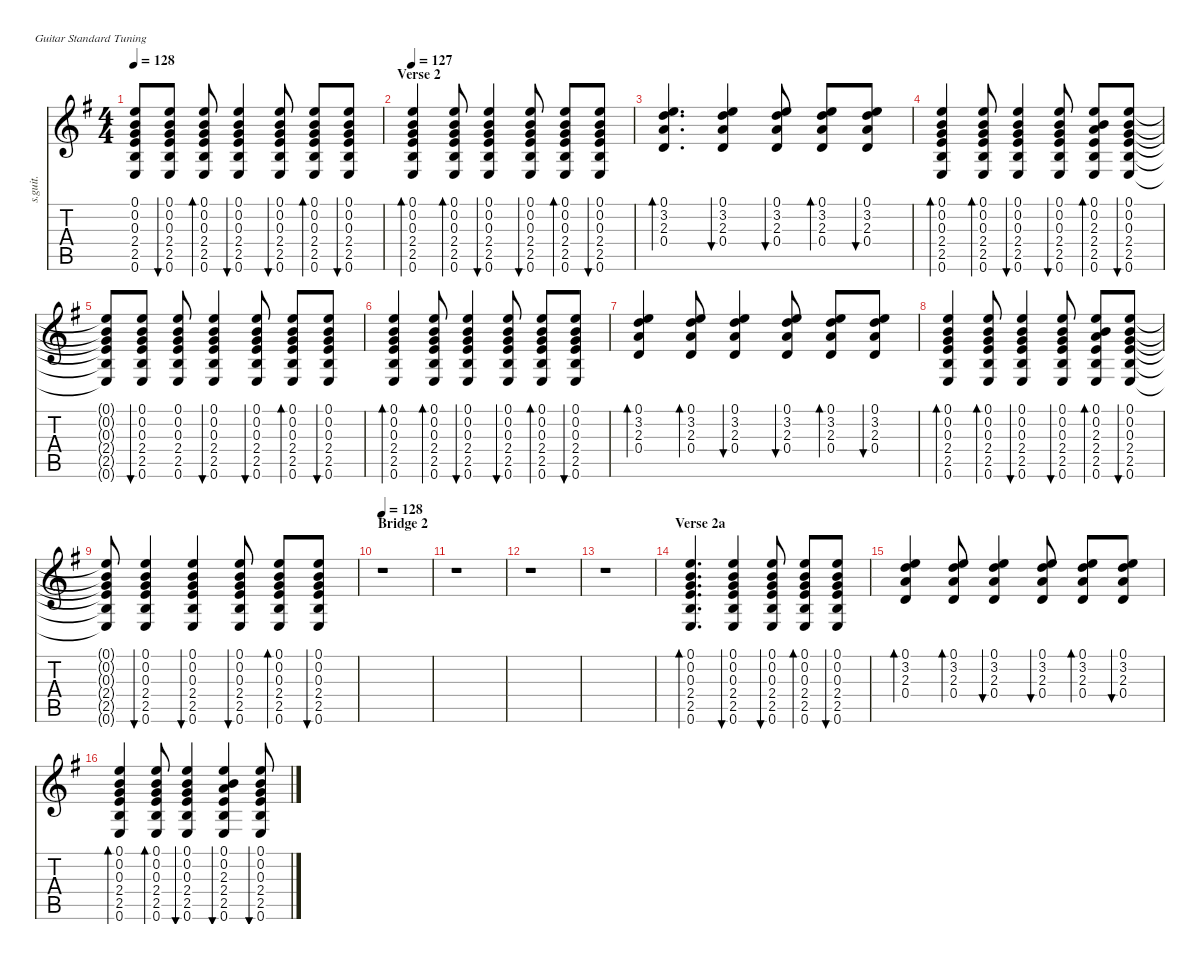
\defaultSystemsLayout 4
\hideDynamics
\bracketExtendMode nobrackets
\otherSystemsTrackNameOrientation horizontal
\track ("Gtr.3 Ac." "s.guit.") {defaultSystemsLayout 4 instrument acousticguitarsteel}
\staff {score tabs}
\tuning (E4 B3 G3 D3 A2 E2)
\ts (4 4)
\tempo 128
\clef g2
\ks eminor
(0.1{t acc forcenatural} 0.2{t acc forcenatural} 0.3{t acc forcenatural} 2.4{t acc forcenatural} 2.5{t acc forcenatural} 0.6{t acc forcenatural}).8{dy f beam Up} (0.1{acc forcenatural} 0.2{acc forcenatural} 0.3{acc forcenatural} 2.4{acc forcenatural} 2.5{acc forcenatural} 0.6{acc forcenatural}).8{bu 30 beam Up} (0.1{acc forcenatural} 0.2{acc forcenatural} 0.3{acc forcenatural} 2.4{acc forcenatural} 2.5{acc forcenatural} 0.6{acc forcenatural}).8{bd 30 beam Up} (0.1{acc forcenatural} 0.2{acc forcenatural} 0.3{acc forcenatural} 2.4{acc forcenatural} 2.5{acc forcenatural} 0.6{acc forcenatural}).4{bu 30 beam Up} (0.1{acc forcenatural} 0.2{acc forcenatural} 0.3{acc forcenatural} 2.4{acc forcenatural} 2.5{acc forcenatural} 0.6{acc forcenatural}).8{bu 30 beam Up} (0.1{acc forcenatural} 0.2{acc forcenatural} 0.3{acc forcenatural} 2.4{acc forcenatural} 2.5{acc forcenatural} 0.6{acc forcenatural}).8{bd 30 beam Up} (0.1{acc forcenatural} 0.2{acc forcenatural} 0.3{acc forcenatural} 2.4{acc forcenatural} 2.5{acc forcenatural} 0.6{acc forcenatural}).8{bu 30 beam Up} |
\section ("" "Verse 2")
\tempo 127
(0.1{acc forcenatural} 0.2{acc forcenatural} 0.3{acc forcenatural} 2.4{acc forcenatural} 2.5{acc forcenatural} 0.6{acc forcenatural}).4{bd 60 beam Up} (0.1{acc forcenatural} 0.2{acc forcenatural} 0.3{acc forcenatural} 2.4{acc forcenatural} 2.5{acc forcenatural} 0.6{acc forcenatural}).8{bd 30 beam Up} (0.1{acc forcenatural} 0.2{acc forcenatural} 0.3{acc forcenatural} 2.4{acc forcenatural} 2.5{acc forcenatural} 0.6{acc forcenatural}).4{bu 30 beam Up} (0.1{acc forcenatural} 0.2{acc forcenatural} 0.3{acc forcenatural} 2.4{acc forcenatural} 2.5{acc forcenatural} 0.6{acc forcenatural}).8{bu 60 beam Up} (0.1{acc forcenatural} 0.2{acc forcenatural} 0.3{acc forcenatural} 2.4{acc forcenatural} 2.5{acc forcenatural} 0.6{acc forcenatural}).8{bd 30 beam Up} (0.1{acc forcenatural} 0.2{acc forcenatural} 0.3{acc forcenatural} 2.4{acc forcenatural} 2.5{acc forcenatural} 0.6{acc forcenatural}).8{bu 30 beam Up} |
(0.1{acc forcenatural} 3.2{acc forcenatural} 2.3{acc forcenatural} 0.4{acc forcenatural}).4{d bd 30 beam Up} (0.1{acc forcenatural} 3.2{acc forcenatural} 2.3{acc forcenatural} 0.4{acc forcenatural}).4{bu 60 beam Up} (0.1{acc forcenatural} 3.2{acc forcenatural} 2.3{acc forcenatural} 0.4{acc forcenatural}).8{bu 60 beam Up} (0.1{acc forcenatural} 3.2{acc forcenatural} 2.3{acc forcenatural} 0.4{acc forcenatural}).8{bd 60 beam Up} (0.1{acc forcenatural} 3.2{acc forcenatural} 2.3{acc forcenatural} 0.4{acc forcenatural}).8{bu 30 beam Up} |
(0.1{acc forcenatural} 0.2{acc forcenatural} 0.3{acc forcenatural} 2.4{acc forcenatural} 2.5{acc forcenatural} 0.6{acc forcenatural}).4{bd 60 beam Up} (0.1{acc forcenatural} 0.2{acc forcenatural} 0.3{acc forcenatural} 2.4{acc forcenatural} 2.5{acc forcenatural} 0.6{acc forcenatural}).8{bd 30 beam Up} (0.1{acc forcenatural} 0.2{acc forcenatural} 0.3{acc forcenatural} 2.4{acc forcenatural} 2.5{acc forcenatural} 0.6{acc forcenatural}).4{bu 30 beam Up} (0.1{acc forcenatural} 0.2{acc forcenatural} 0.3{acc forcenatural} 2.4{acc forcenatural} 2.5{acc forcenatural} 0.6{acc forcenatural}).8{bu 60 beam Up} (0.1{acc forcenatural} 0.2{acc forcenatural} 2.3{acc forcenatural} 2.4{acc forcenatural} 2.5{acc forcenatural} 0.6{acc forcenatural}).8{bd 60 beam Up} (0.1{acc forcenatural} 0.2{acc forcenatural} 0.3{acc forcenatural} 2.4{acc forcenatural} 2.5{acc forcenatural} 0.6{acc forcenatural}).8{bu 60 beam Up} |
(0.1{t acc forcenatural} 0.2{t acc forcenatural} 0.3{t acc forcenatural} 2.4{t acc forcenatural} 2.5{t acc forcenatural} 0.6{t acc forcenatural}).8{beam Up} (0.1{acc forcenatural} 0.2{acc forcenatural} 0.3{acc forcenatural} 2.4{acc forcenatural} 2.5{acc forcenatural} 0.6{acc forcenatural}).8{bu 30 beam Up} (0.1{acc forcenatural} 0.2{acc forcenatural} 0.3{acc forcenatural} 2.4{acc forcenatural} 2.5{acc forcenatural} 0.6{acc forcenatural}).8{beam Up} (0.1{acc forcenatural} 0.2{acc forcenatural} 0.3{acc forcenatural} 2.4{acc forcenatural} 2.5{acc forcenatural} 0.6{acc forcenatural}).4{bu 30 beam Up} (0.1{acc forcenatural} 0.2{acc forcenatural} 0.3{acc forcenatural} 2.4{acc forcenatural} 2.5{acc forcenatural} 0.6{acc forcenatural}).8{bu 60 beam Up} (0.1{acc forcenatural} 0.2{acc forcenatural} 0.3{acc forcenatural} 2.4{acc forcenatural} 2.5{acc forcenatural} 0.6{acc forcenatural}).8{bd 30 beam Up} (0.1{acc forcenatural} 0.2{acc forcenatural} 0.3{acc forcenatural} 2.4{acc forcenatural} 2.5{acc forcenatural} 0.6{acc forcenatural}).8{bu 30 beam Up} |
(0.1{acc forcenatural} 0.2{acc forcenatural} 0.3{acc forcenatural} 2.4{acc forcenatural} 2.5{acc forcenatural} 0.6{acc forcenatural}).4{bd 60 beam Up} (0.1{acc forcenatural} 0.2{acc forcenatural} 0.3{acc forcenatural} 2.4{acc forcenatural} 2.5{acc forcenatural} 0.6{acc forcenatural}).8{bd 60 beam Up} (0.1{acc forcenatural} 0.2{acc forcenatural} 0.3{acc forcenatural} 2.4{acc forcenatural} 2.5{acc forcenatural} 0.6{acc forcenatural}).4{bu 30 beam Up} (0.1{acc forcenatural} 0.2{acc forcenatural} 0.3{acc forcenatural} 2.4{acc forcenatural} 2.5{acc forcenatural} 0.6{acc forcenatural}).8{bu 60 beam Up} (0.1{acc forcenatural} 0.2{acc forcenatural} 0.3{acc forcenatural} 2.4{acc forcenatural} 2.5{acc forcenatural} 0.6{acc forcenatural}).8{bd 30 beam Up} (0.1{acc forcenatural} 0.2{acc forcenatural} 0.3{acc forcenatural} 2.4{acc forcenatural} 2.5{acc forcenatural} 0.6{acc forcenatural}).8{bu 30 beam Up} |
(0.1{acc forcenatural} 3.2{acc forcenatural} 2.3{acc forcenatural} 0.4{acc forcenatural}).4{bd 30 beam Up} (0.1{acc forcenatural} 3.2{acc forcenatural} 2.3{acc forcenatural} 0.4{acc forcenatural}).8{bd 60 beam Up} (0.1{acc forcenatural} 3.2{acc forcenatural} 2.3{acc forcenatural} 0.4{acc forcenatural}).4{bu 60 beam Up} (0.1{acc forcenatural} 3.2{acc forcenatural} 2.3{acc forcenatural} 0.4{acc forcenatural}).8{bu 60 beam Up} (0.1{acc forcenatural} 3.2{acc forcenatural} 2.3{acc forcenatural} 0.4{acc forcenatural}).8{bd 30 beam Up} (0.1{acc forcenatural} 3.2{acc forcenatural} 2.3{acc forcenatural} 0.4{acc forcenatural}).8{bu 30 beam Up} |
(0.1{acc forcenatural} 0.2{acc forcenatural} 0.3{acc forcenatural} 2.4{acc forcenatural} 2.5{acc forcenatural} 0.6{acc forcenatural}).4{bd 60 beam Up} (0.1{acc forcenatural} 0.2{acc forcenatural} 0.3{acc forcenatural} 2.4{acc forcenatural} 2.5{acc forcenatural} 0.6{acc forcenatural}).8{bd 30 beam Up} (0.1{acc forcenatural} 0.2{acc forcenatural} 0.3{acc forcenatural} 2.4{acc forcenatural} 2.5{acc forcenatural} 0.6{acc forcenatural}).4{bu 30 beam Up} (0.1{acc forcenatural} 0.2{acc forcenatural} 0.3{acc forcenatural} 2.4{acc forcenatural} 2.5{acc forcenatural} 0.6{acc forcenatural}).8{bu 60 beam Up} (0.1{acc forcenatural} 0.2{acc forcenatural} 2.3{acc forcenatural} 2.4{acc forcenatural} 2.5{acc forcenatural} 0.6{acc forcenatural}).8{bd 30 beam Up} (0.1{acc forcenatural} 0.2{acc forcenatural} 0.3{acc forcenatural} 2.4{acc forcenatural} 2.5{acc forcenatural} 0.6{acc forcenatural}).8{bu 60 beam Up} |
(0.1{t acc forcenatural} 0.2{t acc forcenatural} 0.3{t acc forcenatural} 2.4{t acc forcenatural} 2.5{t acc forcenatural} 0.6{t acc forcenatural}).8{beam Up} (0.1{acc forcenatural} 0.2{acc forcenatural} 0.3{acc forcenatural} 2.4{acc forcenatural} 2.5{acc forcenatural} 0.6{acc forcenatural}).4{bu 30 beam Up} (0.1{acc forcenatural} 0.2{acc forcenatural} 0.3{acc forcenatural} 2.4{acc forcenatural} 2.5{acc forcenatural} 0.6{acc forcenatural}).4{bu 30 beam Up} (0.1{acc forcenatural} 0.2{acc forcenatural} 0.3{acc forcenatural} 2.4{acc forcenatural} 2.5{acc forcenatural} 0.6{acc forcenatural}).8{bu 60 beam Up} (0.1{acc forcenatural} 0.2{acc forcenatural} 0.3{acc forcenatural} 2.4{acc forcenatural} 2.5{acc forcenatural} 0.6{acc forcenatural}).8{bd 30 beam Up} (0.1{acc forcenatural} 0.2{acc forcenatural} 0.3{acc forcenatural} 2.4{acc forcenatural} 2.5{acc forcenatural} 0.6{acc forcenatural}).8{bu 30 beam Up} |
\section ("" "Bridge 2")
\tempo 128
r.1{beam Down} |
r.1{beam Down} |
r.1{beam Down} |
r.1{beam Down} |
\section ("" "Verse 2a")
(0.1{acc forcenatural} 0.2{acc forcenatural} 0.3{acc forcenatural} 2.4{acc forcenatural} 2.5{acc forcenatural} 0.6{acc forcenatural}).4{d bd 60 beam Up} (0.1{acc forcenatural} 0.2{acc forcenatural} 0.3{acc forcenatural} 2.4{acc forcenatural} 2.5{acc forcenatural} 0.6{acc forcenatural}).4{bu 30 beam Up} (0.1{acc forcenatural} 0.2{acc forcenatural} 0.3{acc forcenatural} 2.4{acc forcenatural} 2.5{acc forcenatural} 0.6{acc forcenatural}).8{bu 60 beam Up} (0.1{acc forcenatural} 0.2{acc forcenatural} 0.3{acc forcenatural} 2.4{acc forcenatural} 2.5{acc forcenatural} 0.6{acc forcenatural}).8{bd 30 beam Up} (0.1{acc forcenatural} 0.2{acc forcenatural} 0.3{acc forcenatural} 2.4{acc forcenatural} 2.5{acc forcenatural} 0.6{acc forcenatural}).8{bu 30 beam Up} |
(0.1{acc forcenatural} 3.2{acc forcenatural} 2.3{acc forcenatural} 0.4{acc forcenatural}).4{bd 30 beam Up} (0.1{acc forcenatural} 3.2{acc forcenatural} 2.3{acc forcenatural} 0.4{acc forcenatural}).8{bd 60 beam Up} (0.1{acc forcenatural} 3.2{acc forcenatural} 2.3{acc forcenatural} 0.4{acc forcenatural}).4{bu 60 beam Up} (0.1{acc forcenatural} 3.2{acc forcenatural} 2.3{acc forcenatural} 0.4{acc forcenatural}).8{bu 60 beam Up} (0.1{acc forcenatural} 3.2{acc forcenatural} 2.3{acc forcenatural} 0.4{acc forcenatural}).8{bd 30 beam Up} (0.1{acc forcenatural} 3.2{acc forcenatural} 2.3{acc forcenatural} 0.4{acc forcenatural}).8{bu 30 beam Up} |
(0.1{acc forcenatural} 0.2{acc forcenatural} 0.3{acc forcenatural} 2.4{acc forcenatural} 2.5{acc forcenatural} 0.6{acc forcenatural}).4{bd 60 beam Up} (0.1{acc forcenatural} 0.2{acc forcenatural} 0.3{acc forcenatural} 2.4{acc forcenatural} 2.5{acc forcenatural} 0.6{acc forcenatural}).8{bd 30 beam Up} (0.1{acc forcenatural} 0.2{acc forcenatural} 0.3{acc forcenatural} 2.4{acc forcenatural} 2.5{acc forcenatural} 0.6{acc forcenatural}).4{bu 30 beam Up} (0.1{acc forcenatural} 0.2{acc forcenatural} 2.3{acc forcenatural} 2.4{acc forcenatural} 2.5{acc forcenatural} 0.6{acc forcenatural}).4{bu 60 beam Up} (0.1{acc forcenatural} 0.2{acc forcenatural} 0.3{acc forcenatural} 2.4{acc forcenatural} 2.5{acc forcenatural} 0.6{acc forcenatural}).8{bu 60 beam Up}
